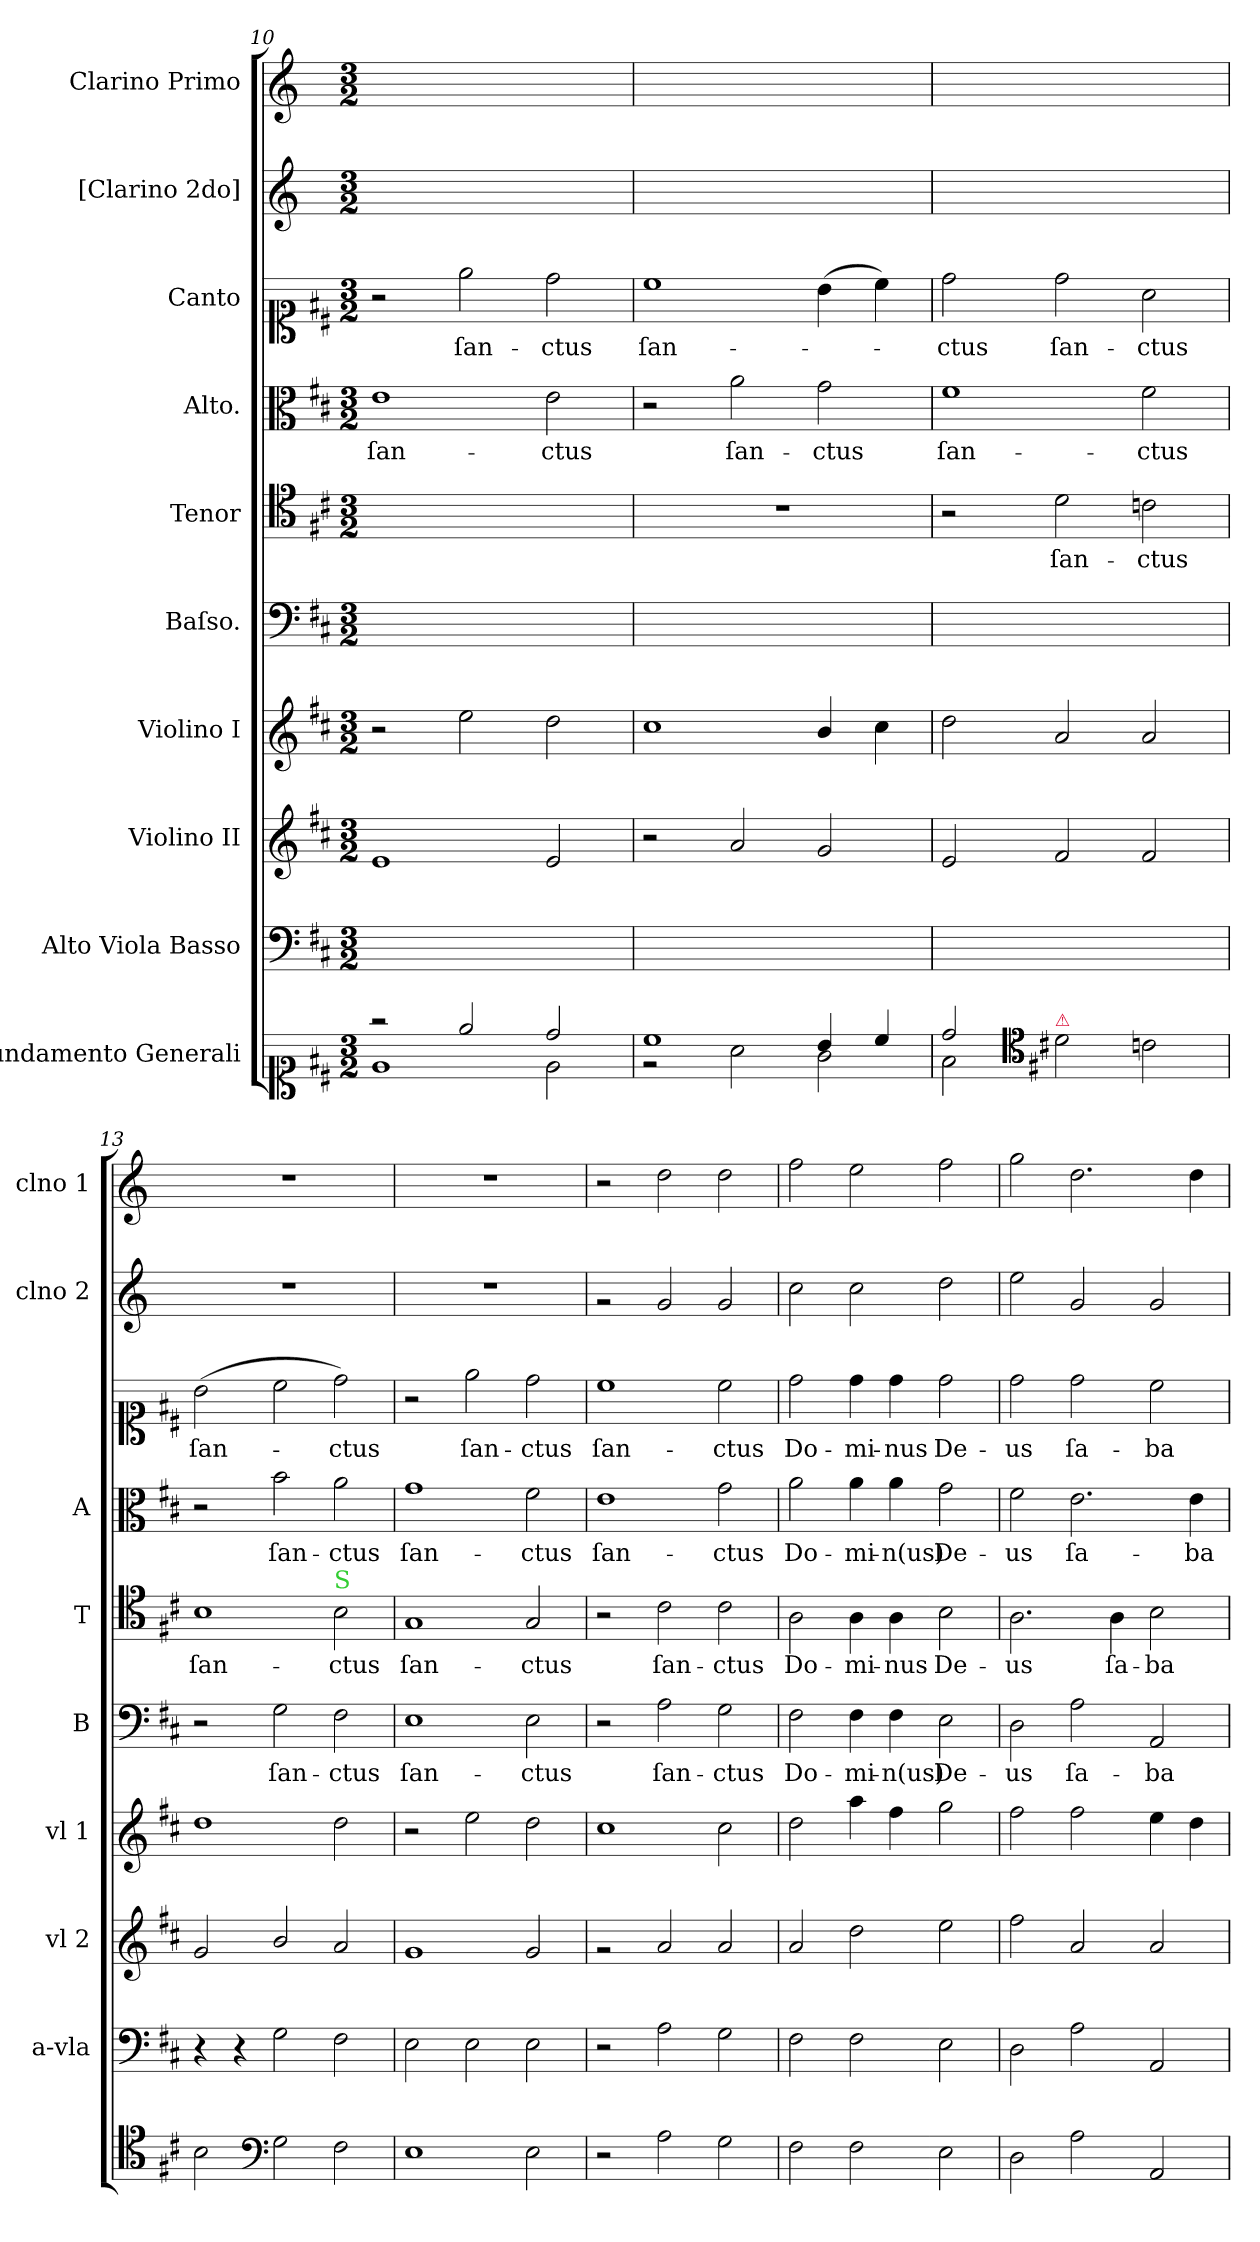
**kern	**kern	**kern	**kern	**kern	**text	**kern	**text	**kern	**text	**kern	**text	**kern	**kern
*part10	*part9	*part8	*part7	*part6	*part6	*part5	*part5	*part4	*part4	*part3	*part3	*part2	*part1
*staff10	*staff9	*staff8	*staff7	*staff6	*staff6	*staff5	*staff5	*staff4	*staff4	*staff3	*staff3	*staff2	*staff1
*I"Fundamento Generali	*I"Alto Viola Basso	*I"Violino II	*I"Violino I	*I"Baſso.	*	*I"Tenor	*	*I"Alto.	*	*I"Canto	*	*I"[Clarino 2do]	*I"Clarino Primo
*	*I'a-vla	*I'vl 2	*I'vl 1	*I'B	*	*I'T	*	*I'A	*	*	*	*I'clno 2	*I'clno 1
*clefC1	*clefF4	*clefG2	*clefG2	*clefF4	*	*clefC4	*	*clefC3	*	*clefC1	*	*clefG2	*clefG2
*	*	*	*	*	*	*	*	*	*	*	*	*ITrd-1c-2	*ITrd-1c-2
*k[f#c#]	*k[f#c#]	*k[f#c#]	*k[f#c#]	*k[f#c#]	*	*k[f#c#]	*	*k[f#c#]	*	*k[f#c#]	*	*k[f#c#]	*k[f#c#]
*	*D:	*D:	*D:	*D:	*	*D:	*	*D:	*	*D:	*	*D:	*D:
*M3/2	*M3/2	*M3/2	*M3/2	*M3/2	*	*M3/2	*	*M3/2	*	*M3/2	*	*M3/2	*M3/2
=10	=10	=10	=10	=10	=10	=10	=10	=10	=10	=10	=10	=10	=10
*^	*	*	*	*	*	*	*	*	*	*	*	*	*
!	!	!	!	!	!	!	!	!	!	!LO:LY:i	!	!	!	!
2r	1e	1.ryy	1e	2r	1.ryy	.	1.ryy	.	1e	ſan-	2r	.	1.ryy	1.ryy
2ee/	.	.	.	2ee\	.	.	.	.	.	.	2ee\	ſan-	.	.
!	!	!	!	!	!	!	!	!	!	!LO:LY:i	!	!	!	!
2dd/	2e\	.	2e/	2dd\	.	.	.	.	2e\	-ctus	2dd\	-ctus	.	.
=11	=11	=11	=11	=11	=11	=11	=11	=11	=11	=11	=11	=11	=11	=11
!	!	!	!	!	!	!	!	!	!	!	!	!LO:LY:i	!	!
1cc#	2r	1.ryy	2r	1cc#	1.ryy	.	1.r	.	2r	.	1cc#	ſan-	1.ryy	1.ryy
!	!	!	!	!	!	!	!	!	!	!LO:LY:i	!	!	!	!
.	2a\	.	2a/	.	.	.	.	.	2a\	ſan-	.	.	.	.
!	!	!	!	!	!	!	!	!	!	!LO:LY:i	!	!	!	!
4b/	2g\	.	2g/	4b/	.	.	.	.	2g\	-ctus	(4b\	.	.	.
4cc#/	.	.	.	4cc#\	.	.	.	.	.	.	4cc#\)	.	.	.
=12	=12	=12	=12	=12	=12	=12	=12	=12	=12	=12	=12	=12	=12	=12
!	!	!	!	!	!	!	!	!	!	!LO:LY:i	!	!LO:LY:i	!	!
2dd/	2f#\	1.ryy	2e/	2dd\	1.ryy	.	2r	.	1f#	ſan-	2dd\	-ctus	1.ryy	1.ryy
*clefC4	*	*	*	*	*	*	*	*	*	*	*	*	*	*
*k[f#c#]	*	*	*	*	*	*	*	*	*	*	*	*	*	*
!LO:TX:a:color=crimson:t=⚠	!	!	!	!	!	!	!	!	!	!	!	!	!	!
2d\	1ryy	.	2f#/	2a/	.	.	2d\	ſan-	.	.	2dd\	ſan-	.	.
!	!	!	!	!	!	!	!	!	!	!LO:LY:i	!	!	!	!
2cn\	.	.	2f#/	2a/	.	.	2cn\	-ctus	2f#\	-ctus	2a\	-ctus	.	.
*v	*v	*	*	*	*	*	*	*	*	*	*	*	*	*
=13	=13	=13	=13	=13	=13	=13	=13	=13	=13	=13	=13	=13	=13
!	!	!	!	!	!	!	!LO:LY:i	!	!	!	!LO:LY:i	!	!
2B\	4r	2g/	1dd	2r	.	1B	ſan-	2r	.	(2b\	ſan-	1.r	1.r
.	4r	.	.	.	.	.	.	.	.	.	.	.	.
*clefF4	*	*	*	*	*	*	*	*	*	*	*	*	*
!	!	!	!	!	!	!	!	!	!LO:LY:i	!	!	!	!
2G\	2G\	2b/	.	2G\	ſan-	.	.	2b\	ſan-	2cc#\	.	.	.
!	!	!	!	!	!	!LO:TX:a:color=limegreen:t=S	!	!	!	!	!	!	!
!	!	!	!	!	!	!	!LO:LY:i	!	!LO:LY:i	!	!LO:LY:i	!	!
2F#\	2F#\	2a/	2dd\	2F#\	-ctus	2B\	-ctus	2a\	-ctus	2dd\)	-ctus	.	.
=14	=14	=14	=14	=14	=14	=14	=14	=14	=14	=14	=14	=14	=14
!	!	!	!	!	!	!	!LO:LY:i	!	!LO:LY:i	!	!	!	!
1E	2E\	1g	2r	1E	ſan-	1G	ſan-	1g	ſan-	2r	.	1.r	1.r
!	!	!	!	!	!	!	!	!	!	!	!LO:LY:i	!	!
.	2E\	.	2ee\	.	.	.	.	.	.	2ee\	ſan-	.	.
!	!	!	!	!	!	!	!LO:LY:i	!	!LO:LY:i	!	!LO:LY:i	!	!
2E\	2E\	2g/	2dd\	2E\	-ctus	2G/	-ctus	2f#\	-ctus	2dd\	-ctus	.	.
=15	=15	=15	=15	=15	=15	=15	=15	=15	=15	=15	=15	=15	=15
!	!	!	!	!	!	!	!	!	!LO:LY:i	!	!LO:LY:i	!	!
2r	2r	2rg	1cc#	2r	.	2r	.	1e	ſan-	1cc#	ſan-	2rg	2r
!	!	!	!	!	!	!	!LO:LY:i	!	!	!	!	!	!
2A\	2A\	2a/	.	2A\	ſan-	2c#\	ſan-	.	.	.	.	2a/	2ee\
!	!	!	!	!	!	!	!LO:LY:i	!	!LO:LY:i	!	!LO:LY:i	!	!
2G\	2G\	2a/	2cc#\	2G\	-ctus	2c#\	-ctus	2g\	-ctus	2cc#\	-ctus	2a/	2ee\
=16	=16	=16	=16	=16	=16	=16	=16	=16	=16	=16	=16	=16	=16
2F#\	2F#\	2a/	2dd\	2F#\	Do-	2A\	Do-	2a\	Do-	2dd\	Do-	2dd\	2gg\
2F#\	2F#\	2dd\	4aa\	4F#\	-mi-	4A\	-mi-	4a\	-mi-	4dd\	-mi-	2dd\	2ff#\
.	.	.	4ff#\	4F#\	-n(us)	4A\	-nus	4a\	-n(us)	4dd\	-nus	.	.
=-	=-	=-	=-	=-	=-	=-	=-	=-	=-	=-	=-	=-	=-
2E\	2E\	2ee\	2gg\	2E\	De-	2B\	De-	2g\	De-	2dd\	De-	2ee\	2gg\
=17	=17	=17	=17	=17	=17	=17	=17	=17	=17	=17	=17	=17	=17
2D\	2D\	2ff#\	2ff#\	2D\	-us	2.A\	-us	2f#\	-us	2dd\	-us	2ff#\	2aa\
2A\	2A\	2a/	2ff#\	2A\	ſa-	.	.	2.e\	ſa-	2dd\	ſa-	2a/	2.ee\
.	.	.	.	.	.	4A\	ſa-	.	.	.	.	.	.
2AA/	2AA/	2a/	4ee\	2AA/	-ba-	2B\	-ba-	.	.	2cc#\	-ba-	2a/	.
.	.	.	4dd\	.	.	.	.	4e\	-ba-	.	.	.	4ee\
=	=	=	=	=	=	=	=	=	=	=	=	=	=
*-	*-	*-	*-	*-	*-	*-	*-	*-	*-	*-	*-	*-	*-
